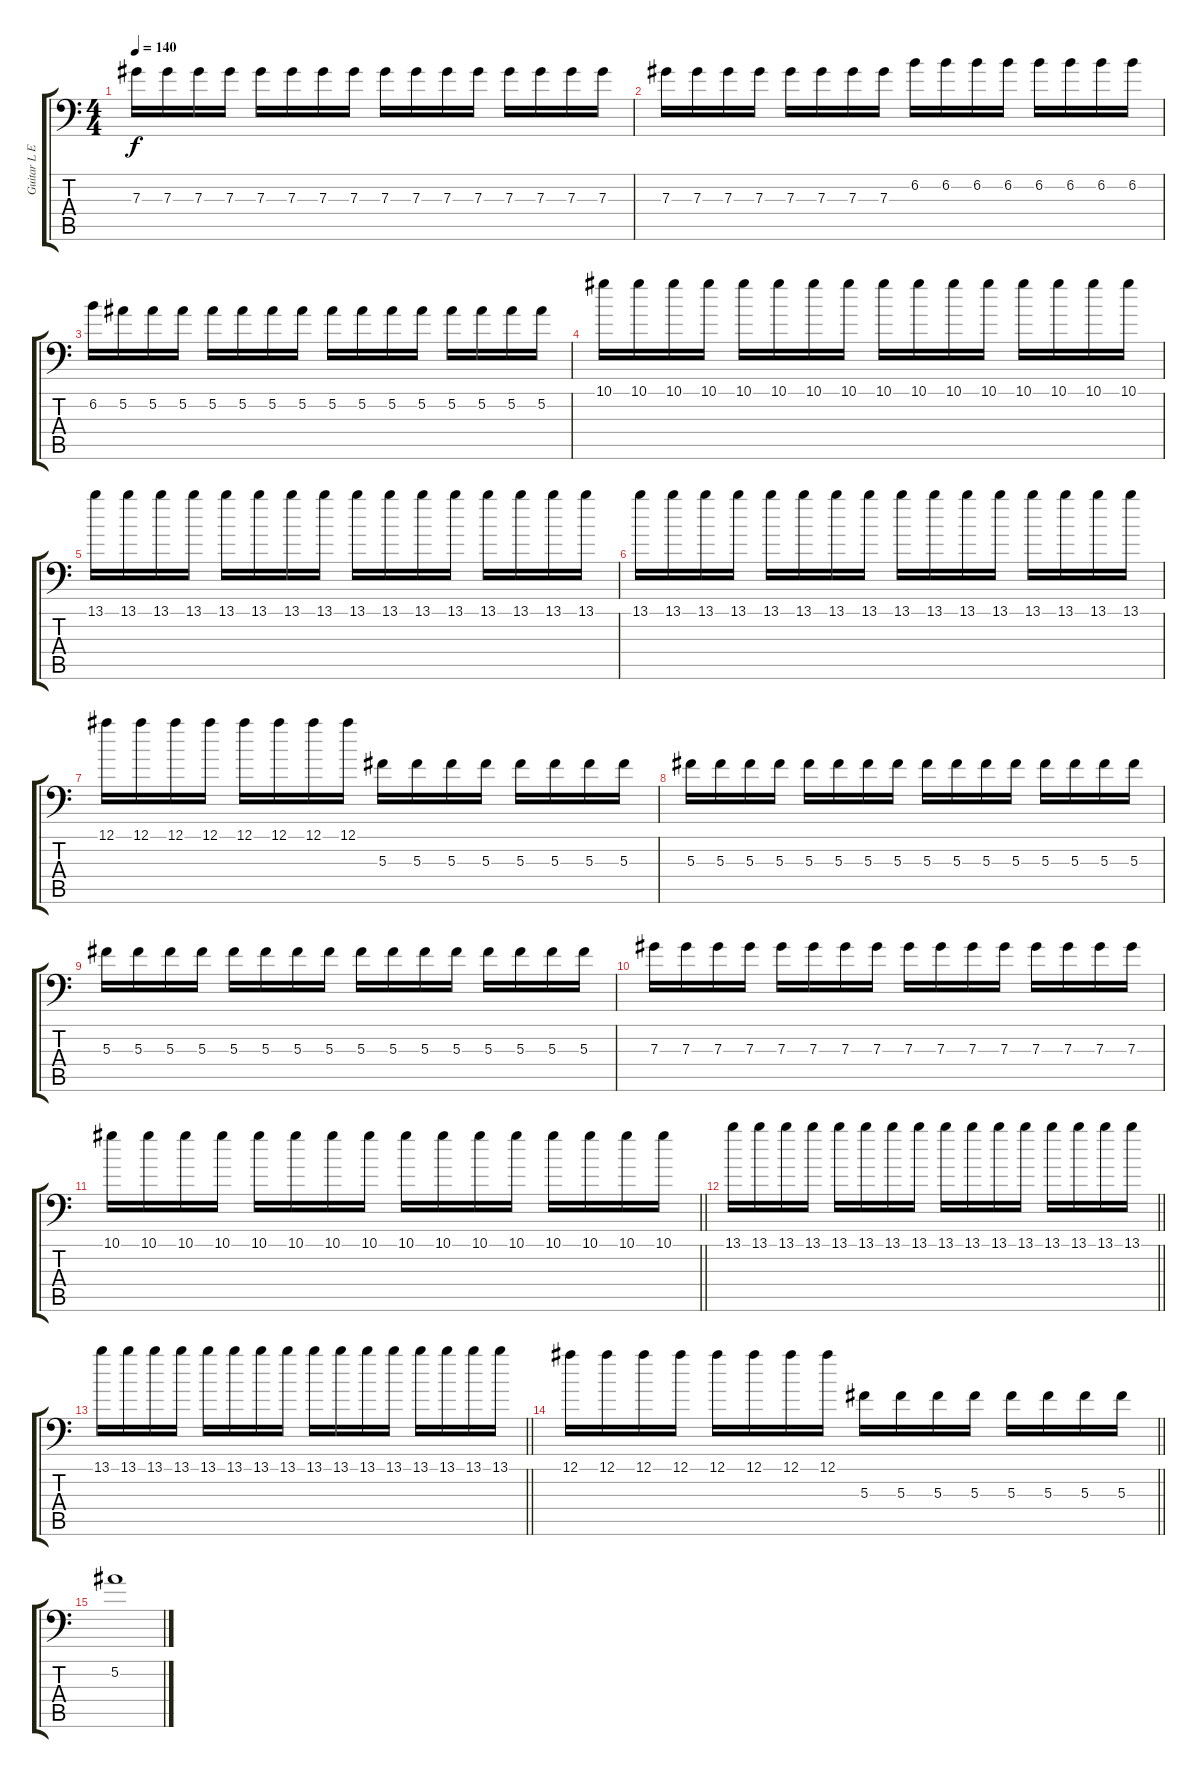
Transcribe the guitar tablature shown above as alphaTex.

\track ("Guitar L Extra" "Guitar L E") {instrument electricguitarjazz}
\staff {score tabs}
\tuning (Bb3 F3 Db3 Ab2 Eb2 Ab1) {hide}
\ts (4 4)
\tempo 140
\clef f4
\ks c
7.3.16{dy f volume 14 balance 8} 7.3.16 7.3.16 7.3.16 7.3.16 7.3.16 7.3.16 7.3.16 7.3.16 7.3.16 7.3.16 7.3.16 7.3.16 7.3.16 7.3.16 7.3.16 |
7.3.16 7.3.16 7.3.16 7.3.16 7.3.16 7.3.16 7.3.16 7.3.16 6.2.16 6.2.16 6.2.16 6.2.16 6.2.16 6.2.16 6.2.16 6.2.16 |
6.2.16 5.2.16 5.2.16 5.2.16 5.2.16 5.2.16 5.2.16 5.2.16 5.2.16 5.2.16 5.2.16 5.2.16 5.2.16 5.2.16 5.2.16 5.2.16 |
10.1.16 10.1.16 10.1.16 10.1.16 10.1.16 10.1.16 10.1.16 10.1.16 10.1.16 10.1.16 10.1.16 10.1.16 10.1.16 10.1.16 10.1.16 10.1.16 |
13.1.16 13.1.16 13.1.16 13.1.16 13.1.16 13.1.16 13.1.16 13.1.16 13.1.16 13.1.16 13.1.16 13.1.16 13.1.16 13.1.16 13.1.16 13.1.16 |
13.1.16 13.1.16 13.1.16 13.1.16 13.1.16 13.1.16 13.1.16 13.1.16 13.1.16 13.1.16 13.1.16 13.1.16 13.1.16 13.1.16 13.1.16 13.1.16 |
12.1.16 12.1.16 12.1.16 12.1.16 12.1.16 12.1.16 12.1.16 12.1.16 5.3.16 5.3.16 5.3.16 5.3.16 5.3.16 5.3.16 5.3.16 5.3.16 |
5.3.16 5.3.16 5.3.16 5.3.16 5.3.16 5.3.16 5.3.16 5.3.16 5.3.16 5.3.16 5.3.16 5.3.16 5.3.16 5.3.16 5.3.16 5.3.16 |
5.3.16 5.3.16 5.3.16 5.3.16 5.3.16 5.3.16 5.3.16 5.3.16 5.3.16 5.3.16 5.3.16 5.3.16 5.3.16 5.3.16 5.3.16 5.3.16 |
7.3.16 7.3.16 7.3.16 7.3.16 7.3.16 7.3.16 7.3.16 7.3.16 7.3.16 7.3.16 7.3.16 7.3.16 7.3.16 7.3.16 7.3.16 7.3.16 |
\barLineRight lightlight
10.1.16 10.1.16 10.1.16 10.1.16 10.1.16 10.1.16 10.1.16 10.1.16 10.1.16 10.1.16 10.1.16 10.1.16 10.1.16 10.1.16 10.1.16 10.1.16 |
\barLineRight lightlight
13.1.16 13.1.16 13.1.16 13.1.16 13.1.16 13.1.16 13.1.16 13.1.16 13.1.16 13.1.16 13.1.16 13.1.16 13.1.16 13.1.16 13.1.16 13.1.16 |
\barLineRight lightlight
13.1.16 13.1.16 13.1.16 13.1.16 13.1.16 13.1.16 13.1.16 13.1.16 13.1.16 13.1.16 13.1.16 13.1.16 13.1.16 13.1.16 13.1.16 13.1.16 |
\barLineRight lightlight
12.1.16 12.1.16 12.1.16 12.1.16 12.1.16 12.1.16 12.1.16 12.1.16 5.3.16 5.3.16 5.3.16 5.3.16 5.3.16 5.3.16 5.3.16 5.3.16 |
5.2.1{volume 0}
